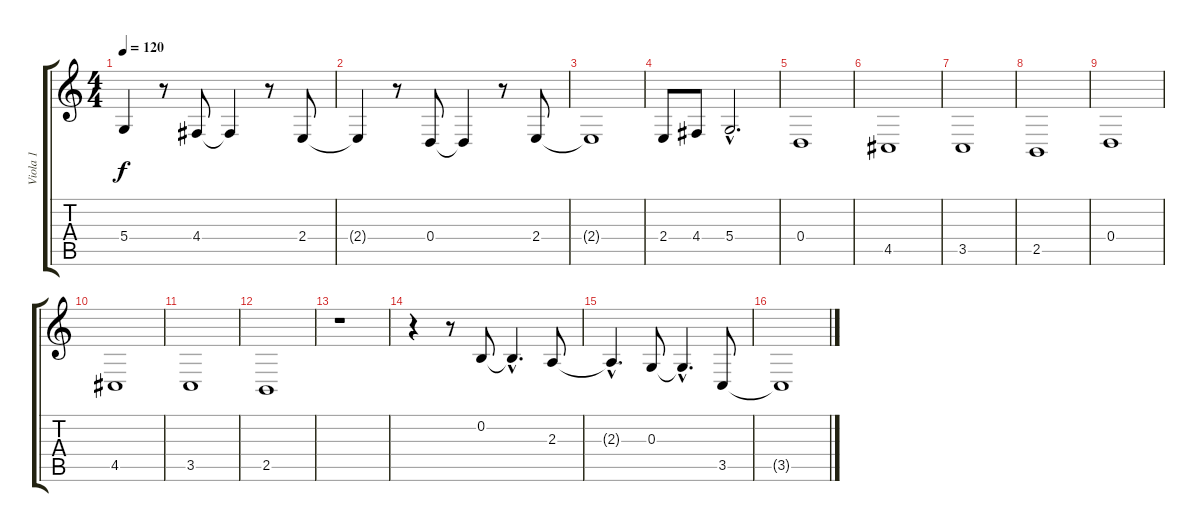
\track ("Viola 1" "Viola 1") {instrument viola}
\staff {score tabs}
\tuning (E4 B3 G3 D3 A2 E2) {hide}
\ts (4 4)
\tempo 120
\clef g2
\ks c
5.4.4{dy f} r.8 4.4.8 4.4{t}.4 r.8 2.4.8 |
2.4{t}.4 r.8 0.4.8 0.4{t}.4 r.8 2.4.8 |
2.4{t}.1 |
2.4.8 4.4.8 5.4{hac}.2{d} |
0.4.1 |
4.5.1 |
3.5.1 |
2.5.1 |
0.4.1 |
4.5.1 |
3.5.1 |
2.5.1 |
r.1 |
r.4 r.8 0.2.8 0.2{hac t}.4{d} 2.3.8 |
2.3{hac t}.4{d} 0.3.8 0.3{hac t}.4{d} 3.5.8 |
3.5{t}.1
